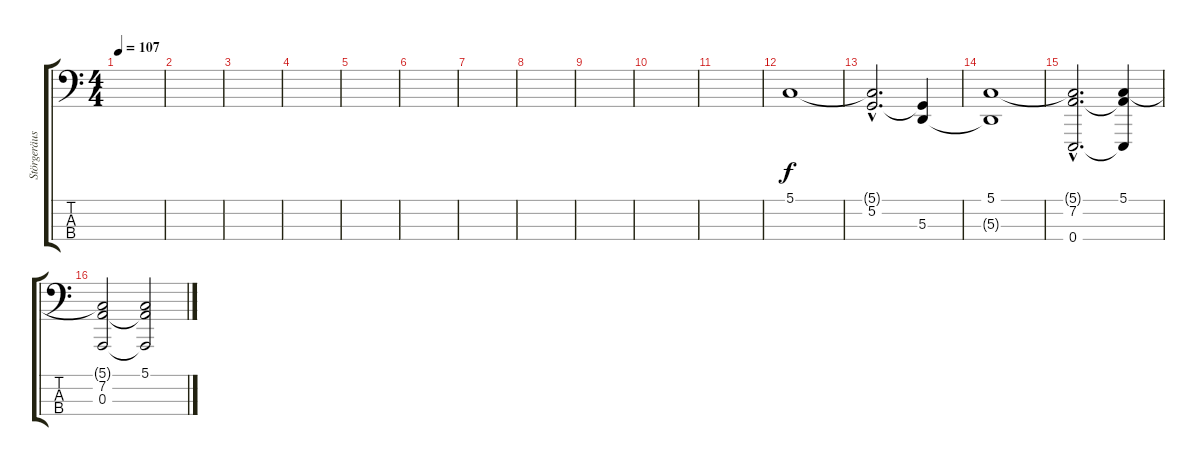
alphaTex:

\track ("Störgeräusche..." "Störgeräus") {instrument seashore}
\staff {score tabs}
\tuning (G2 D2 A1 E1) {hide}
\ts (4 4)
\tempo 107
\clef f4
\ks c
|
|
|
|
|
|
|
|
|
|
|
5.1.1{volume 6} |
(5.1{hac t} 5.2{hac}).2{d volume 10} (5.2{t} 5.3).4 |
(5.1 5.3{t}).1 |
(5.1{hac t} 7.2{hac} 0.4{hac}).2{d} (5.1 7.2{t} 0.4{t}).4 |
(5.1{t} 7.2 0.3).2 (5.1 7.2{t} 0.3{t}).2
